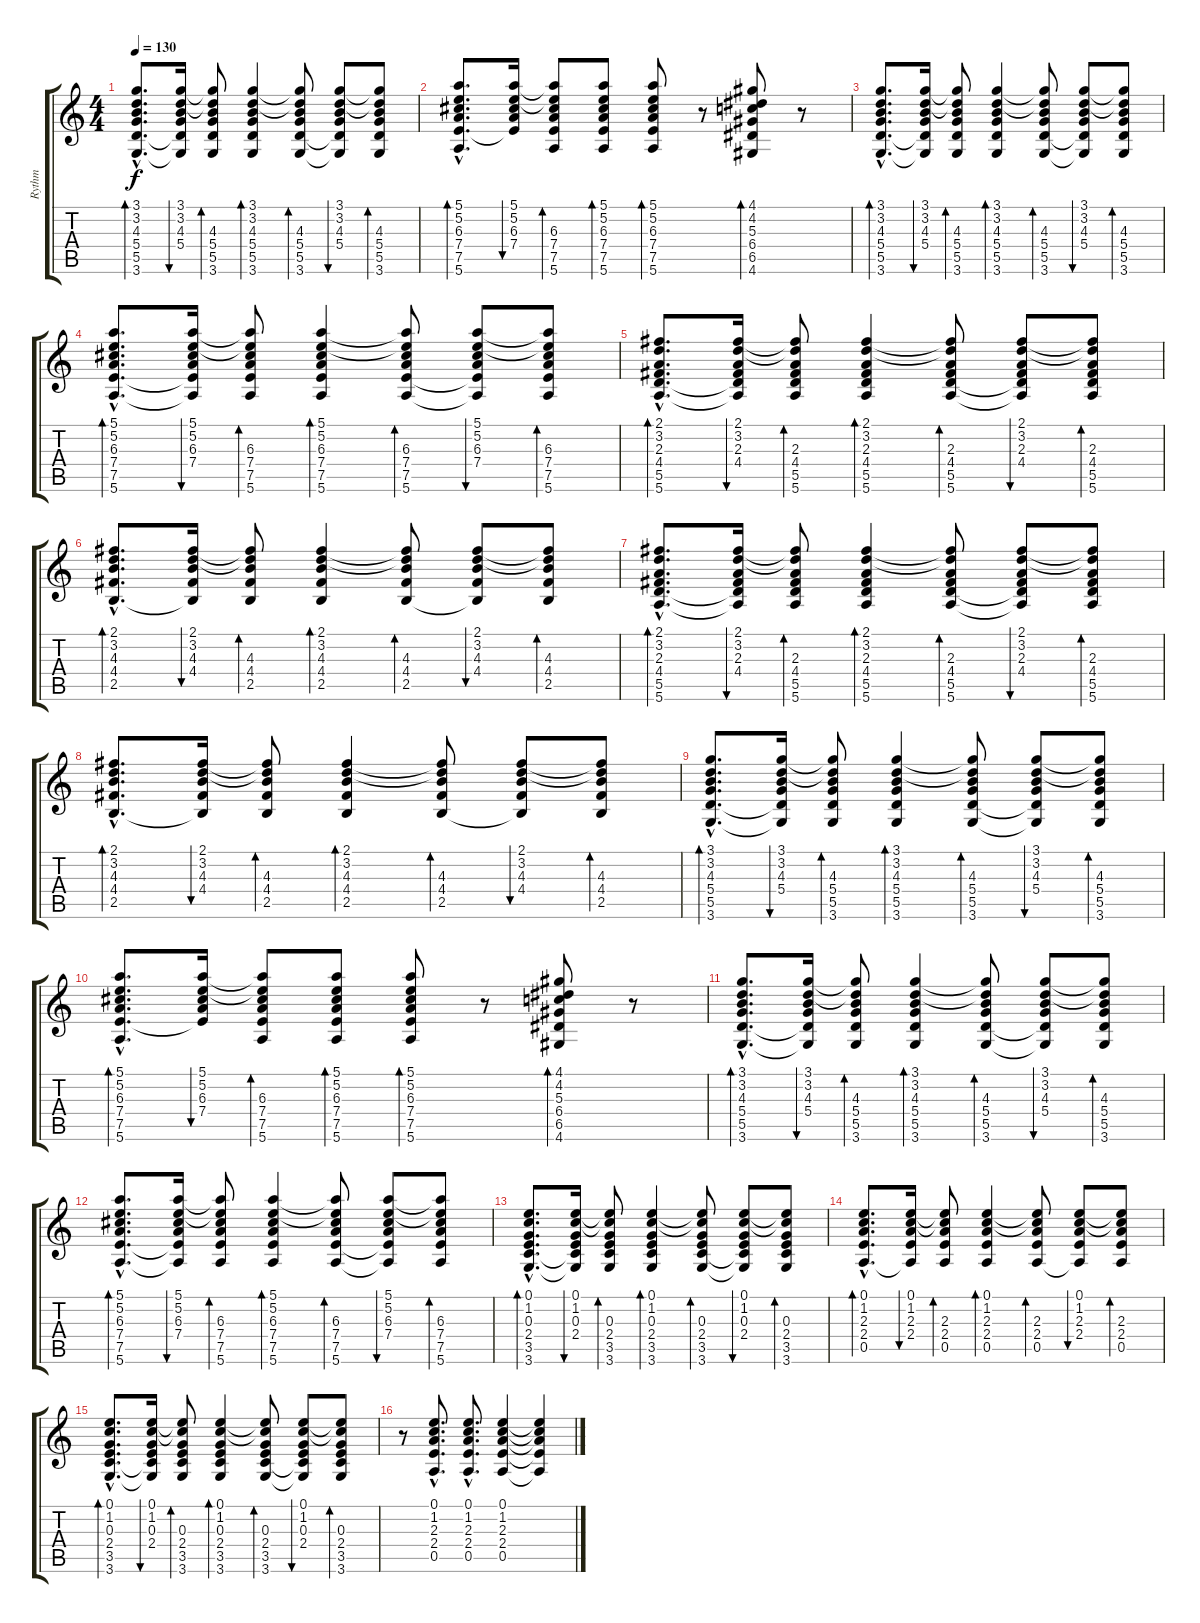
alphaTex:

\track ("Rythm" "Rythm") {instrument acousticguitarsteel}
\staff {score tabs}
\tuning (E4 B3 G3 D3 A2 E2) {hide}
\ts (4 4)
\tempo 130
\clef g2
\ks c
(3.1{hac} 3.2{hac} 4.3{hac} 5.4{hac} 5.5{hac} 3.6{hac}).8{d bd 30 dy f} (3.1 3.2 4.3 5.4 5.5{t} 3.6{t}).16{bu 30} (3.1{t} 3.2{t} 4.3 5.4 5.5 3.6).8{bd 30} (3.1 3.2 4.3 5.4 5.5 3.6).4{bd 30} (3.1{t} 3.2{t} 4.3 5.4 5.5 3.6).8{bd 30} (3.1 3.2 4.3 5.4 5.5{t} 3.6{t}).8{bu 30} (3.1{t} 3.2{t} 4.3 5.4 5.5 3.6).8{bd 30} |
(5.1{hac} 5.2{hac} 6.3{hac} 7.4{hac} 7.5{hac} 5.6{hac}).8{d bd 30} (5.1 5.2 6.3 7.4 7.5{t}).16{bu 30} (5.1{t} 5.2{t} 6.3 7.4 7.5 5.6).8{bd 30} (5.1 5.2 6.3 7.4 7.5 5.6).8{bd 30} (5.1 5.2 6.3 7.4 7.5 5.6).8{bd 60} r.8 (4.1 4.2 5.3 6.4 6.5 4.6).8{bd 60} r.8 |
(3.1{hac} 3.2{hac} 4.3{hac} 5.4{hac} 5.5{hac} 3.6{hac}).8{d bd 30} (3.1 3.2 4.3 5.4 5.5{t} 3.6{t}).16{bu 30} (3.1{t} 3.2{t} 4.3 5.4 5.5 3.6).8{bd 30} (3.1 3.2 4.3 5.4 5.5 3.6).4{bd 30} (3.1{t} 3.2{t} 4.3 5.4 5.5 3.6).8{bd 30} (3.1 3.2 4.3 5.4 5.5{t} 3.6{t}).8{bu 30} (3.1{t} 3.2{t} 4.3 5.4 5.5 3.6).8{bd 30} |
(5.1{hac} 5.2{hac} 6.3{hac} 7.4{hac} 7.5{hac} 5.6{hac}).8{d bd 30} (5.1 5.2 6.3 7.4 7.5{t} 5.6{t}).16{bu 30} (5.1{t} 5.2{t} 6.3 7.4 7.5 5.6).8{bd 30} (5.1 5.2 6.3 7.4 7.5 5.6).4{bd 30} (5.1{t} 5.2{t} 6.3 7.4 7.5 5.6).8{bd 30} (5.1 5.2 6.3 7.4 7.5{t} 5.6{t}).8{bu 30} (5.1{t} 5.2{t} 6.3 7.4 7.5 5.6).8{bd 30} |
(2.1{hac} 3.2{hac} 2.3{hac} 4.4{hac} 5.5{hac} 5.6{hac}).8{d bd 30} (2.1 3.2 2.3 4.4 5.5{t} 5.6{t}).16{bu 30} (2.1{t} 3.2{t} 2.3 4.4 5.5 5.6).8{bd 30} (2.1 3.2 2.3 4.4 5.5 5.6).4{bd 30} (2.1{t} 3.2{t} 2.3 4.4 5.5 5.6).8{bd 30} (2.1 3.2 2.3 4.4 5.5{t} 5.6{t}).8{bu 30} (2.1{t} 3.2{t} 2.3 4.4 5.5 5.6).8{bd 30} |
(2.1{hac} 3.2{hac} 4.3{hac} 4.4{hac} 2.5{hac}).8{d bd 30} (2.1 3.2 4.3 4.4 2.5{t}).16{bu 30} (2.1{t} 3.2{t} 4.3 4.4 2.5).8{bd 30} (2.1 3.2 4.3 4.4 2.5).4{bd 30} (2.1{t} 3.2{t} 4.3 4.4 2.5).8{bd 30} (2.1 3.2 4.3 4.4 2.5{t}).8{bu 30} (2.1{t} 3.2{t} 4.3 4.4 2.5).8{bd 30} |
(2.1{hac} 3.2{hac} 2.3{hac} 4.4{hac} 5.5{hac} 5.6{hac}).8{d bd 30} (2.1 3.2 2.3 4.4 5.5{t} 5.6{t}).16{bu 30} (2.1{t} 3.2{t} 2.3 4.4 5.5 5.6).8{bd 30} (2.1 3.2 2.3 4.4 5.5 5.6).4{bd 30} (2.1{t} 3.2{t} 2.3 4.4 5.5 5.6).8{bd 30} (2.1 3.2 2.3 4.4 5.5{t} 5.6{t}).8{bu 30} (2.1{t} 3.2{t} 2.3 4.4 5.5 5.6).8{bd 30} |
(2.1{hac} 3.2{hac} 4.3{hac} 4.4{hac} 2.5{hac}).8{d bd 30} (2.1 3.2 4.3 4.4 2.5{t}).16{bu 30} (2.1{t} 3.2{t} 4.3 4.4 2.5).8{bd 30} (2.1 3.2 4.3 4.4 2.5).4{bd 30} (2.1{t} 3.2{t} 4.3 4.4 2.5).8{bd 30} (2.1 3.2 4.3 4.4 2.5{t}).8{bu 30} (2.1{t} 3.2{t} 4.3 4.4 2.5).8{bd 30} |
(3.1{hac} 3.2{hac} 4.3{hac} 5.4{hac} 5.5{hac} 3.6{hac}).8{d bd 30} (3.1 3.2 4.3 5.4 5.5{t} 3.6{t}).16{bu 30} (3.1{t} 3.2{t} 4.3 5.4 5.5 3.6).8{bd 30} (3.1 3.2 4.3 5.4 5.5 3.6).4{bd 30} (3.1{t} 3.2{t} 4.3 5.4 5.5 3.6).8{bd 30} (3.1 3.2 4.3 5.4 5.5{t} 3.6{t}).8{bu 30} (3.1{t} 3.2{t} 4.3 5.4 5.5 3.6).8{bd 30} |
(5.1{hac} 5.2{hac} 6.3{hac} 7.4{hac} 7.5{hac} 5.6{hac}).8{d bd 30} (5.1 5.2 6.3 7.4 7.5{t}).16{bu 30} (5.1{t} 5.2{t} 6.3 7.4 7.5 5.6).8{bd 30} (5.1 5.2 6.3 7.4 7.5 5.6).8{bd 30} (5.1 5.2 6.3 7.4 7.5 5.6).8{bd 60} r.8 (4.1 4.2 5.3 6.4 6.5 4.6).8{bd 60} r.8 |
(3.1{hac} 3.2{hac} 4.3{hac} 5.4{hac} 5.5{hac} 3.6{hac}).8{d bd 30} (3.1 3.2 4.3 5.4 5.5{t} 3.6{t}).16{bu 30} (3.1{t} 3.2{t} 4.3 5.4 5.5 3.6).8{bd 30} (3.1 3.2 4.3 5.4 5.5 3.6).4{bd 30} (3.1{t} 3.2{t} 4.3 5.4 5.5 3.6).8{bd 30} (3.1 3.2 4.3 5.4 5.5{t} 3.6{t}).8{bu 30} (3.1{t} 3.2{t} 4.3 5.4 5.5 3.6).8{bd 30} |
(5.1{hac} 5.2{hac} 6.3{hac} 7.4{hac} 7.5{hac} 5.6{hac}).8{d bd 30} (5.1 5.2 6.3 7.4 7.5{t} 5.6{t}).16{bu 30} (5.1{t} 5.2{t} 6.3 7.4 7.5 5.6).8{bd 30} (5.1 5.2 6.3 7.4 7.5 5.6).4{bd 30} (5.1{t} 5.2{t} 6.3 7.4 7.5 5.6).8{bd 30} (5.1 5.2 6.3 7.4 7.5{t} 5.6{t}).8{bu 30} (5.1{t} 5.2{t} 6.3 7.4 7.5 5.6).8{bd 30} |
(0.1{hac} 1.2{hac} 0.3{hac} 2.4{hac} 3.5{hac} 3.6{hac}).8{d bd 30} (0.1 1.2 0.3 2.4 3.5{t} 3.6{t}).16{bu 30} (0.1{t} 1.2{t} 0.3 2.4 3.5 3.6).8{bd 30} (0.1 1.2 0.3 2.4 3.5 3.6).4{bd 30} (0.1{t} 1.2{t} 0.3 2.4 3.5 3.6).8{bd 30} (0.1 1.2 0.3 2.4 3.5{t} 3.6{t}).8{bu 30} (0.1{t} 1.2{t} 0.3 2.4 3.5 3.6).8{bd 30} |
(0.1{hac} 1.2{hac} 2.3{hac} 2.4{hac} 0.5{hac}).8{d bd 30} (0.1 1.2 2.3 2.4 0.5{t}).16{bu 30} (0.1{t} 1.2{t} 2.3 2.4 0.5).8{bd 30} (0.1 1.2 2.3 2.4 0.5).4{bd 30} (0.1{t} 1.2{t} 2.3 2.4 0.5).8{bd 30} (0.1 1.2 2.3 2.4 0.5{t}).8{bu 30} (0.1{t} 1.2{t} 2.3 2.4 0.5).8{bd 30} |
(0.1{hac} 1.2{hac} 0.3{hac} 2.4{hac} 3.5{hac} 3.6{hac}).8{d bd 30} (0.1 1.2 0.3 2.4 3.5{t} 3.6{t}).16{bu 30} (0.1{t} 1.2{t} 0.3 2.4 3.5 3.6).8{bd 30} (0.1 1.2 0.3 2.4 3.5 3.6).4{bd 30} (0.1{t} 1.2{t} 0.3 2.4 3.5 3.6).8{bd 30} (0.1 1.2 0.3 2.4 3.5{t} 3.6{t}).8{bu 30} (0.1{t} 1.2{t} 0.3 2.4 3.5 3.6).8{bd 30} |
r.8 (0.1{hac} 1.2{hac} 2.3{hac} 2.4{hac} 0.5{hac}).8{d} (0.1{hac} 1.2{hac} 2.3{hac} 2.4{hac} 0.5{hac}).8{d} (0.1 1.2 2.3 2.4 0.5).4 (0.1{t} 1.2{t} 2.3{t} 2.4{t} 0.5{t}).4
